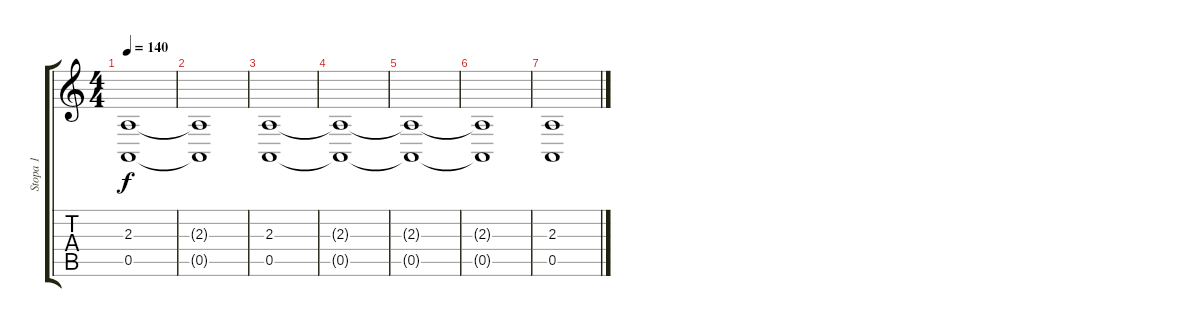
\track ("Stopa 1" "Stopa 1") {instrument stringensemble2}
\staff {score tabs}
\tuning (E4 B3 G3 D3 A2 E2) {hide}
\ts (4 4)
\tempo 140
\clef g2
\ks c
(2.3{t} 0.5{t}).1{dy f} |
(2.3{t} 0.5{t}).1{volume 5} |
(2.3 0.5).1 |
(2.3{t} 0.5{t}).1 |
(2.3{t} 0.5{t}).1{volume 0} |
(2.3{t} 0.5{t}).1 |
(2.3 0.5).1
